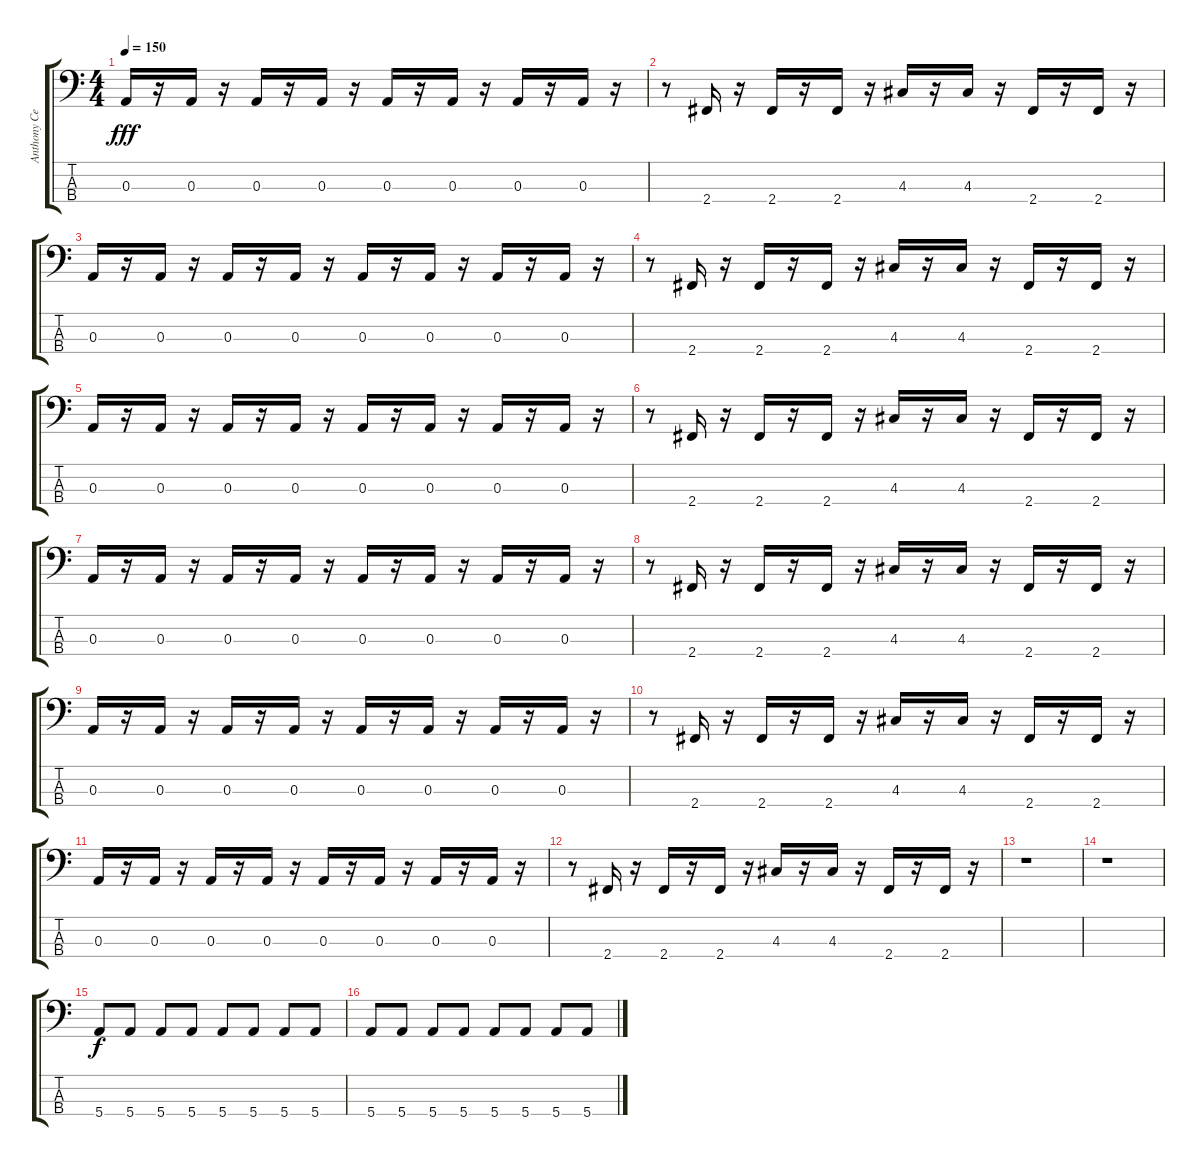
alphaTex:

\track ("Anthony Celestino(bass)" "Anthony Ce") {instrument electricbasspick}
\staff {score tabs}
\tuning (G2 D2 A1 E1) {hide}
\ts (4 4)
\tempo 150
\clef f4
\ks c
0.3.16{dy fff} r.16 0.3.16 r.16 0.3.16 r.16 0.3.16 r.16 0.3.16 r.16 0.3.16 r.16 0.3.16 r.16 0.3.16 r.16 |
r.8 2.4.16 r.16 2.4.16 r.16 2.4.16 r.16 4.3.16 r.16 4.3.16 r.16 2.4.16 r.16 2.4.16 r.16 |
0.3.16 r.16 0.3.16 r.16 0.3.16 r.16 0.3.16 r.16 0.3.16 r.16 0.3.16 r.16 0.3.16 r.16 0.3.16 r.16 |
r.8 2.4.16 r.16 2.4.16 r.16 2.4.16 r.16 4.3.16 r.16 4.3.16 r.16 2.4.16 r.16 2.4.16 r.16 |
0.3.16 r.16 0.3.16 r.16 0.3.16 r.16 0.3.16 r.16 0.3.16 r.16 0.3.16 r.16 0.3.16 r.16 0.3.16 r.16 |
r.8 2.4.16 r.16 2.4.16 r.16 2.4.16 r.16 4.3.16 r.16 4.3.16 r.16 2.4.16 r.16 2.4.16 r.16 |
0.3.16 r.16 0.3.16 r.16 0.3.16 r.16 0.3.16 r.16 0.3.16 r.16 0.3.16 r.16 0.3.16 r.16 0.3.16 r.16 |
r.8 2.4.16 r.16 2.4.16 r.16 2.4.16 r.16 4.3.16 r.16 4.3.16 r.16 2.4.16 r.16 2.4.16 r.16 |
0.3.16 r.16 0.3.16 r.16 0.3.16 r.16 0.3.16 r.16 0.3.16 r.16 0.3.16 r.16 0.3.16 r.16 0.3.16 r.16 |
r.8 2.4.16 r.16 2.4.16 r.16 2.4.16 r.16 4.3.16 r.16 4.3.16 r.16 2.4.16 r.16 2.4.16 r.16 |
0.3.16 r.16 0.3.16 r.16 0.3.16 r.16 0.3.16 r.16 0.3.16 r.16 0.3.16 r.16 0.3.16 r.16 0.3.16 r.16 |
r.8 2.4.16 r.16 2.4.16 r.16 2.4.16 r.16 4.3.16 r.16 4.3.16 r.16 2.4.16 r.16 2.4.16 r.16 |
r.1 |
r.1 |
5.4.8{dy f} 5.4.8 5.4.8 5.4.8 5.4.8 5.4.8 5.4.8 5.4.8 |
5.4.8 5.4.8 5.4.8 5.4.8 5.4.8 5.4.8 5.4.8 5.4.8
